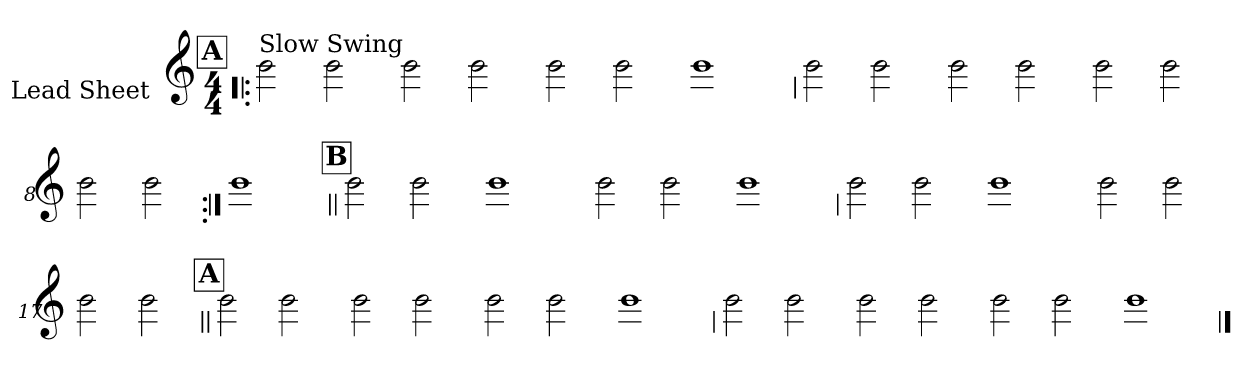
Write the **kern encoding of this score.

**kern
*part1
*staff1
*I"Lead Sheet
*stria0
*clefG2
*k[]
*C:
*M4/4
!!LO:REH:place=s1:a:t=A
=1!|:
!LO:TX:a:t=Slow Swing
2b
2b
=2-
2b
2b
=3-
2b
2b
=4-
1b
!!LO:LB:g=z
=5
2b
2b
=6-
2b
2b
=7-
2b
2b
=8-
2b
2b
!!LO:LB:g=z
=9:|!
1b
!!LO:LB:g=z
!!LO:REH:place=s1:a:t=B
=10||
2b
2b
=11-
1b
=12-
2b
2b
=13-
1b
!!LO:LB:g=z
=14
2b
2b
=15-
1b
=16-
2b
2b
=17-
2b
2b
!!LO:LB:g=z
!!LO:REH:place=s1:a:t=A
=18||
2b
2b
=19-
2b
2b
=20-
2b
2b
=21-
1b
!!LO:LB:g=z
=22
2b
2b
=23-
2b
2b
=24-
2b
2b
=25-
1b
==
*-
